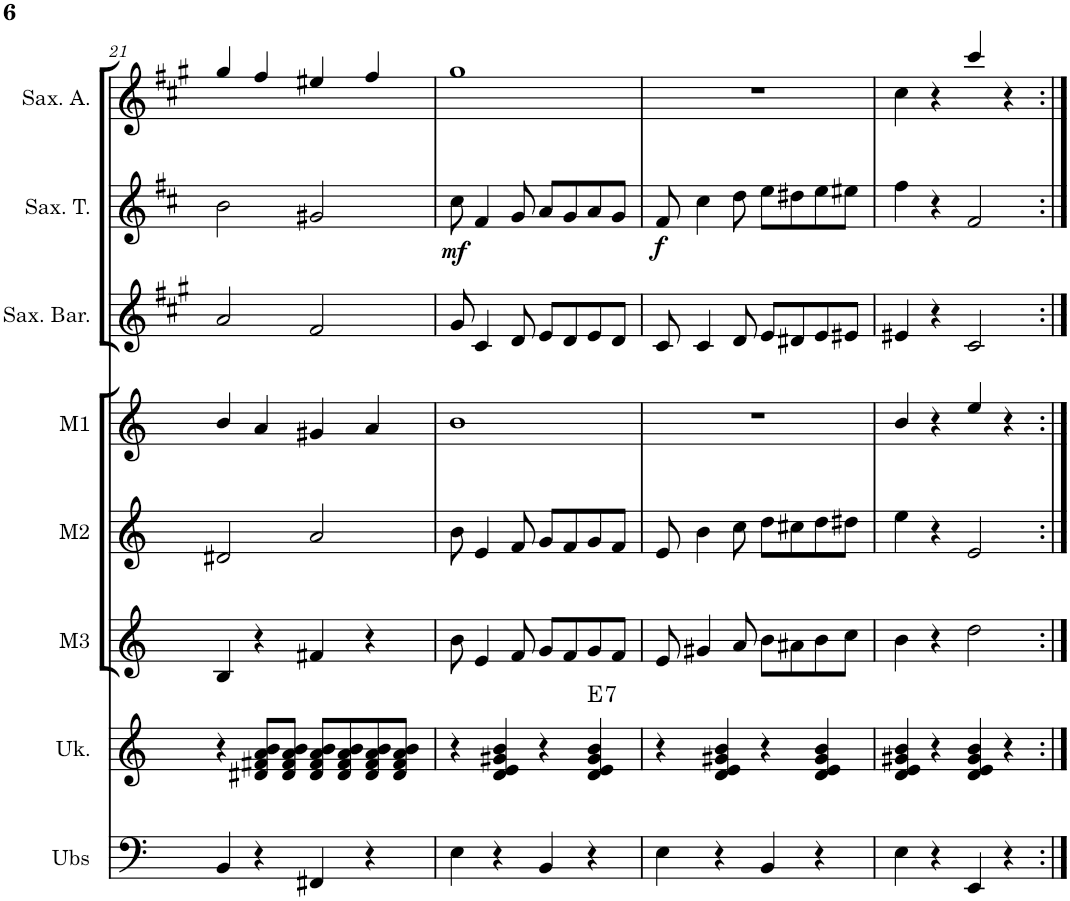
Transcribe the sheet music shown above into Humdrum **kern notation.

**kern	**kern	**harte	**kern	**kern	**kern	**kern	**kern	**dynam	**kern
*part8	*part7	*part7	*part6	*part5	*part4	*part3	*part2	*part2	*part1
*staff8	*staff7	*	*staff6	*staff5	*staff4	*staff3	*staff2	*staff2	*staff1
*I"Ukubass	*I"Ukulélé	*	*I"Melodica3	*I"Melodica2	*I"Melodica1	*I"Sax Baryton	*I"Sax Ténor	*	*I"Sax Alto
*I'Ubs	*I'Uk.	*	*I'M3	*I'M2	*I'M1	*I'Sax. Bar.	*I'Sax. T.	*	*I'Sax. A.
!!LO:PB:g=z
*clefF4	*clefG2	*	*clefG2	*clefG2	*clefG2	*clefG2	*clefG2	*	*clefG2
*Trd7c12	*	*	*	*	*	*Trd12c21	*Trd8c14	*	*Trd5c9
*k[]	*k[]	*	*k[]	*k[]	*k[]	*k[f#c#g#]	*k[f#c#]	*	*k[f#c#g#]
*M4/4	*M4/4	*	*M4/4	*M4/4	*M4/4	*M4/4	*M4/4	*	*M4/4
=21	=21	=21	=21	=21	=21	=21	=21	=21	=21
4BB/	4r	.	4B/	2d#X/	4b/	2a/	2b\	.	4gg#/
4r	8d#X/ 8f#X/ 8a/ 8b/L	.	4r	.	4a/	.	.	.	4ff#/
.	8d#/ 8f#/ 8a/ 8b/J	.	.	.	.	.	.	.	.
4FF#X/	8d#/ 8f#/ 8a/ 8b/L	.	4f#X/	2a/	4g#X/	2f#/	2g#X/	.	4ee#X/
.	8d#/ 8f#/ 8a/ 8b/	.	.	.	.	.	.	.	.
4r	8d#/ 8f#/ 8a/ 8b/	.	4r	.	4a/	.	.	.	4ff#/
.	8d#/ 8f#/ 8a/ 8b/J	.	.	.	.	.	.	.	.
=22	=22	=22	=22	=22	=22	=22	=22	=22	=22
!	!	!	!	!	!	!	!	!LO:DY:b	!
4E\	4r	.	8b\	8b\	1b	8g#/	8cc#\	mf	1gg#
.	.	.	4e/	4e/	.	4c#/	4f#/	.	.
4r	4d/ 4e/ 4g#X/ 4b/	.	.	.	.	.	.	.	.
.	.	.	8f/	8f/	.	8d/	8g/	.	.
4BB/	4r	.	8g/L	8g/L	.	8e/L	8a/L	.	.
.	.	.	8f/	8f/	.	8d/	8g/	.	.
!	!	!LO:H:kt=7	!	!	!	!	!	!	!
4r	4d/ 4e/ 4g#/ 4b/	E:7	8g/	8g/	.	8e/	8a/	.	.
.	.	.	8f/J	8f/J	.	8d/J	8g/J	.	.
=23	=23	=23	=23	=23	=23	=23	=23	=23	=23
!	!	!	!	!	!	!	!	!LO:DY:b	!
4E\	4r	.	8e/	8e/	1r	8c#/	8f#/	f	1r
.	.	.	4g#X/	4b\	.	4c#/	4cc#\	.	.
4r	4d/ 4e/ 4g#X/ 4b/	.	.	.	.	.	.	.	.
.	.	.	8a/	8cc\	.	8d/	8dd\	.	.
4BB/	4r	.	8b\L	8dd\L	.	8e/L	8ee\L	.	.
.	.	.	8a#X\	8cc#X\	.	8d#X/	8dd#X\	.	.
4r	4d/ 4e/ 4g#/ 4b/	.	8b\	8dd\	.	8e/	8ee\	.	.
.	.	.	8cc\J	8dd#X\J	.	8e#X/J	8ee#X\J	.	.
=24	=24	=24	=24	=24	=24	=24	=24	=24	=24
4E\	4d/ 4e/ 4g#X/ 4b/	.	4b\	4ee\	4b/	4e#X/	4ff#\	.	4cc#\
4r	4r	.	4r	4r	4r	4r	4r	.	4r
4EE/	4d/ 4e/ 4g#/ 4b/	.	2dd\	2e/	4ee/	2c#/	2f#/	.	4ccc#/
4r	4r	.	.	.	4r	.	.	.	4r
=:|!	=:|!	=:|!	=:|!	=:|!	=:|!	=:|!	=:|!	=:|!	=:|!
*-	*-	*-	*-	*-	*-	*-	*-	*-	*-
